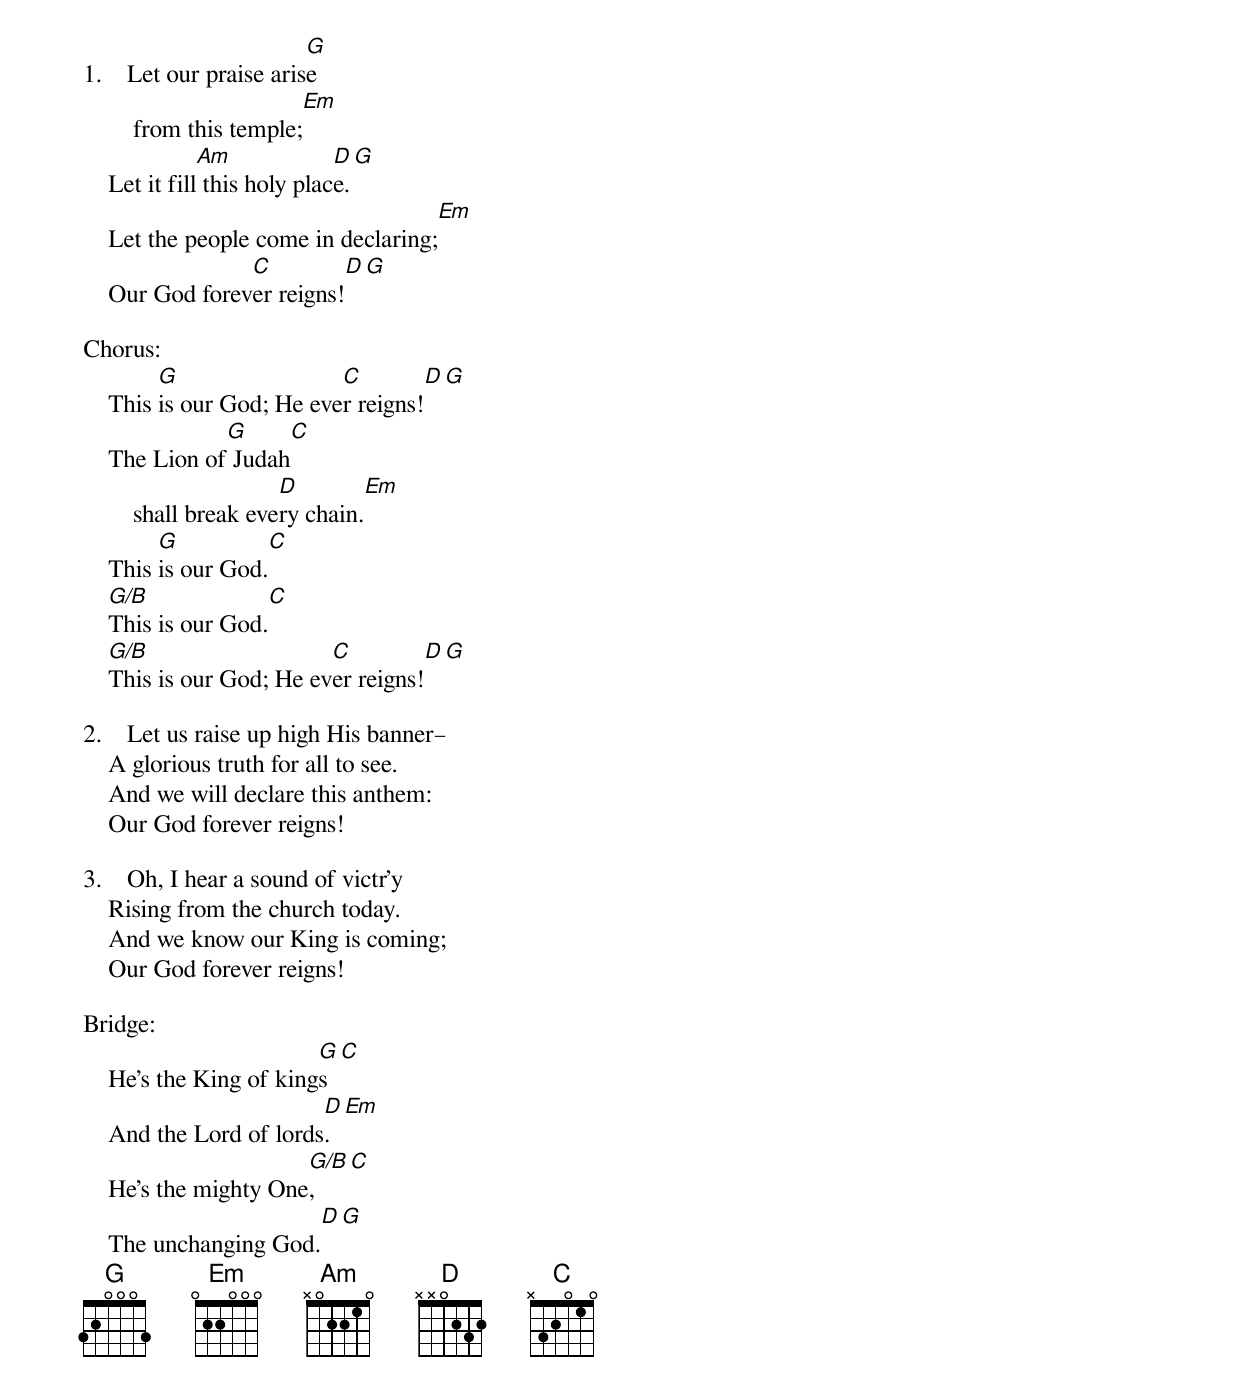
                         G
1.    Let our praise arise
                           Em
        from this temple;
               Am             D        G
    Let it fill this holy place.
                                             Em
    Let the people come in declaring;
                 C            D         G
    Our God forever reigns!

Chorus:
         G                 C               D        G
    This is our God; He ever reigns!
               G              C
    The Lion of Judah
                       D                    Em
        shall break every chain.
         G                  C
    This is our God.
    G/B                   C
    This is our God.
    G/B                   C             D         G
    This is our God; He ever reigns!

2.    Let us raise up high His banner–
    A glorious truth for all to see.
    And we will declare this anthem:
    Our God forever reigns!

3.    Oh, I hear a sound of victr’y
    Rising from the church today.
    And we know our King is coming;
    Our God forever reigns!

Bridge:
                         G             C
    He’s the King of kings
                         D          Em
    And the Lord of lords.
                       G/B         C
    He’s the mighty One,
                       D               G
    The unchanging God.
